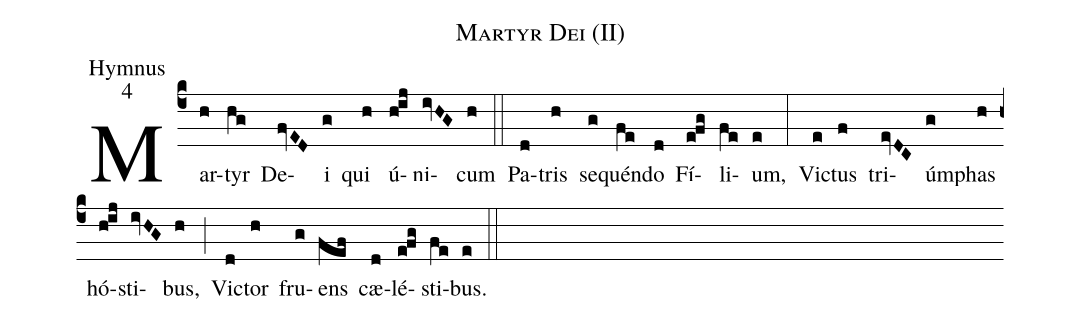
name:Martyr Dei (II);
office-part:Hymnus;
mode:4;
%%
(c4) Mar(h)tyr(hg) De(fvED)i(g) qui(h) ú(h!ij)ni(ivHG)cum(h) (::)
Pa(d)tris(h) se(g)quén(fe)do(d) Fí(e!fg)li(fe)um,(e) (:)
Vi(e)ctus(f) tri(evDC)úm(g)phas(h) hó(h!ij)sti(ivHG)bus,(h) (;) Vi(d)ctor(h) fru(g)ens(fef) cæ(d)lé(e!fg)sti(fe)bus.(e) (::)
